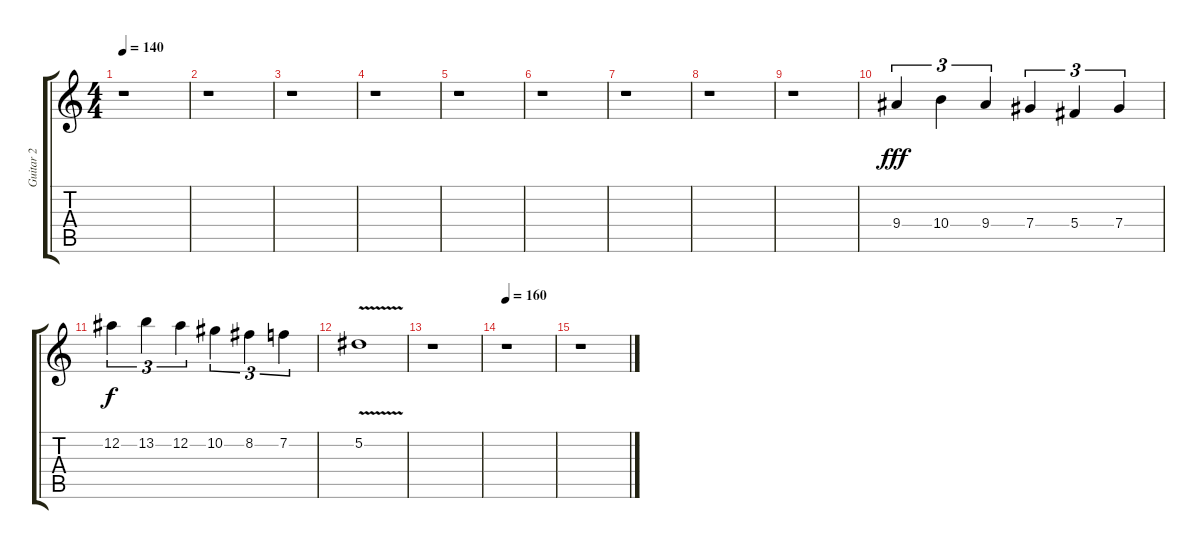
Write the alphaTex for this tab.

\track ("Guitar 2" "Guitar 2") {instrument distortionguitar}
\staff {score tabs}
\tuning (Eb4 Bb3 Gb3 Db3 Ab2 Eb2) {hide}
\ts (4 4)
\tempo 140
\clef g2
\ks c
r.1{dy f} |
r.1 |
r.1 |
r.1 |
r.1 |
r.1 |
r.1 |
r.1 |
r.1 |
9.4.4{tu (3 2) dy fff} 10.4.4{tu (3 2)} 9.4.4{tu (3 2)} 7.4.4{tu (3 2)} 5.4.4{tu (3 2)} 7.4.4{tu (3 2)} |
12.2.4{tu (3 2) dy f} 13.2.4{tu (3 2)} 12.2.4{tu (3 2)} 10.2.4{tu (3 2)} 8.2.4{tu (3 2)} 7.2.4{tu (3 2)} |
5.2{v}.1 |
r.1 |
\tempo 160
r.1 |
r.1
